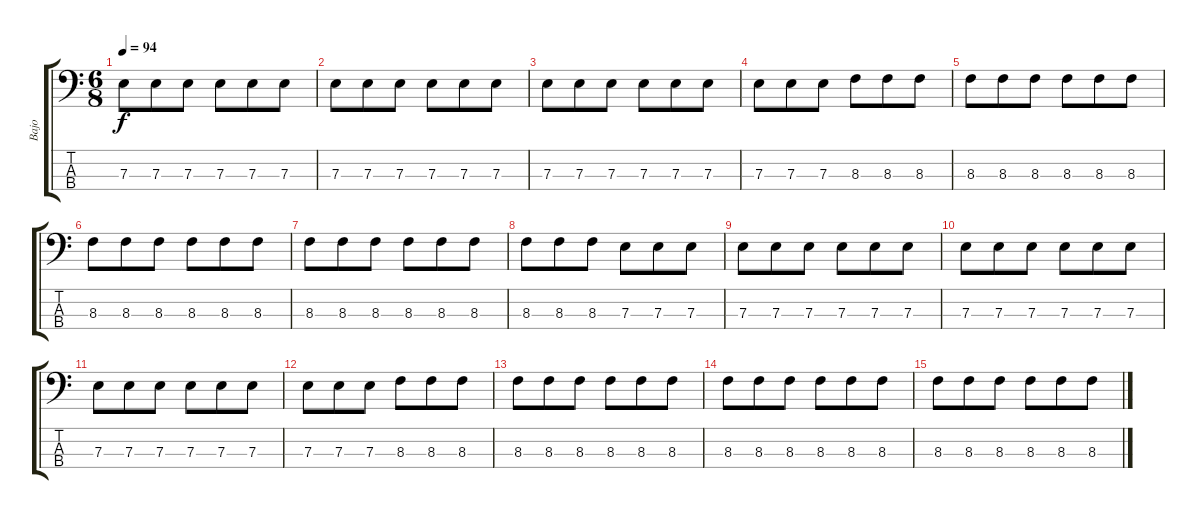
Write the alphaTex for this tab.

\track ("Bajo" "Bajo") {instrument electricbassfinger}
\staff {score tabs}
\tuning (G2 D2 A1 E1) {hide}
\ts (6 8)
\tempo 94
\clef f4
\ks c
7.3.8{dy f} 7.3.8 7.3.8 7.3.8 7.3.8 7.3.8 |
7.3.8 7.3.8 7.3.8 7.3.8 7.3.8 7.3.8 |
7.3.8 7.3.8 7.3.8 7.3.8 7.3.8 7.3.8 |
7.3.8 7.3.8 7.3.8 8.3.8 8.3.8 8.3.8 |
8.3.8 8.3.8 8.3.8 8.3.8 8.3.8 8.3.8 |
8.3.8 8.3.8 8.3.8 8.3.8 8.3.8 8.3.8 |
8.3.8 8.3.8 8.3.8 8.3.8 8.3.8 8.3.8 |
8.3.8 8.3.8 8.3.8 7.3.8 7.3.8 7.3.8 |
7.3.8 7.3.8 7.3.8 7.3.8 7.3.8 7.3.8 |
7.3.8 7.3.8 7.3.8 7.3.8 7.3.8 7.3.8 |
7.3.8 7.3.8 7.3.8 7.3.8 7.3.8 7.3.8 |
7.3.8 7.3.8 7.3.8 8.3.8 8.3.8 8.3.8 |
8.3.8 8.3.8 8.3.8 8.3.8 8.3.8 8.3.8 |
8.3.8 8.3.8 8.3.8 8.3.8 8.3.8 8.3.8 |
8.3.8 8.3.8 8.3.8 8.3.8 8.3.8 8.3.8
